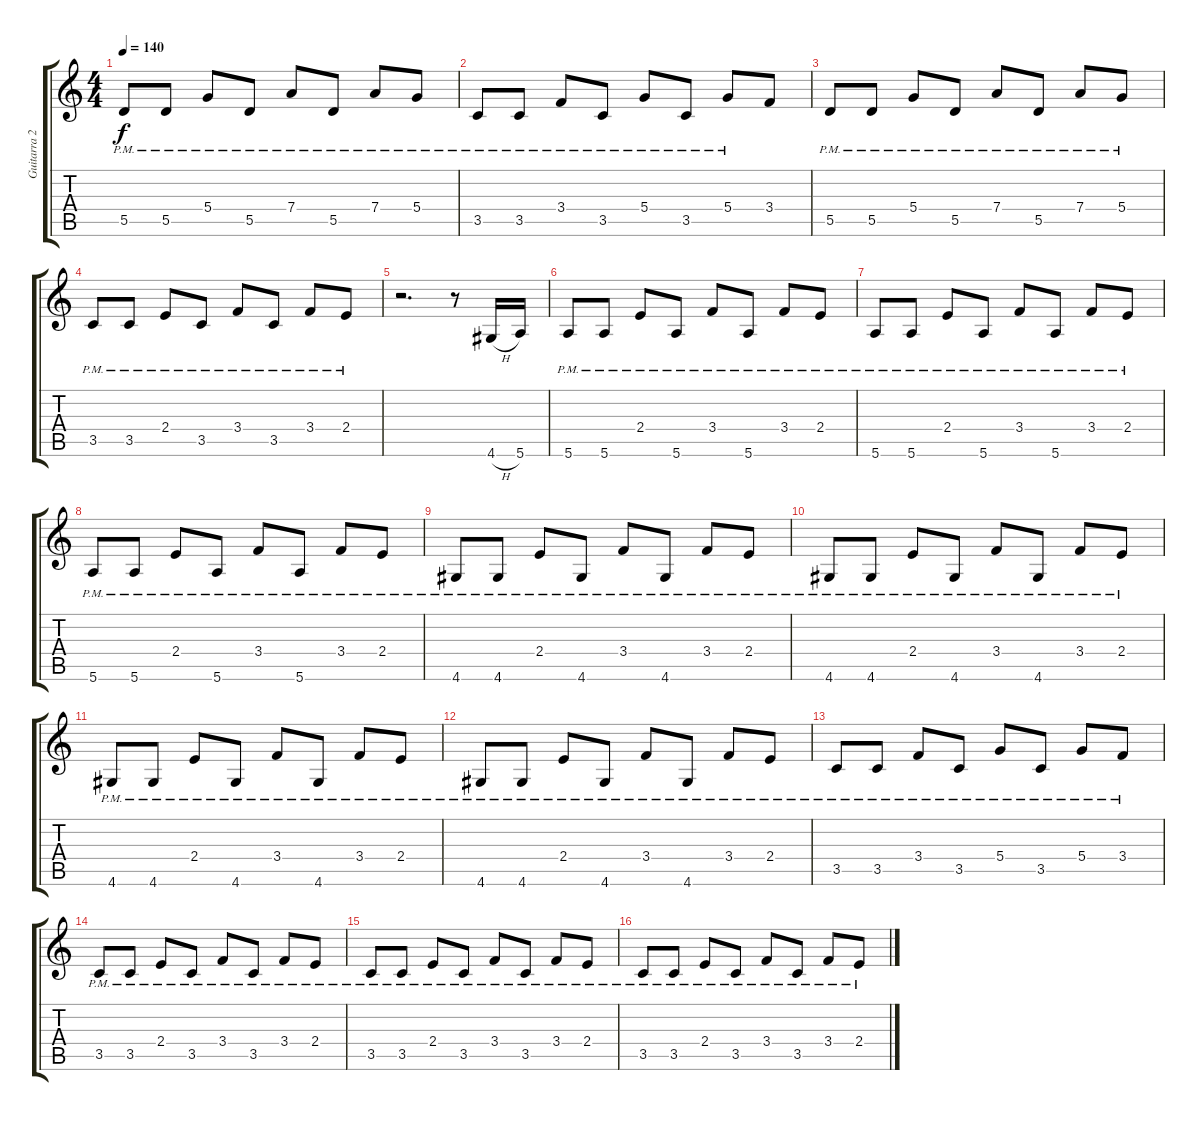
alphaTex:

\track ("Guitarra 2 Electrica" "Guitarra 2") {instrument electricguitarclean}
\staff {score tabs}
\tuning (E4 B3 G3 D3 A2 E2) {hide}
\ts (4 4)
\tempo 140
\clef g2
\ks c
5.5{pm}.8{dy f} 5.5{pm}.8 5.4{pm}.8 5.5{pm}.8 7.4{pm}.8 5.5{pm}.8 7.4{pm}.8 5.4{pm}.8 |
3.5{pm}.8 3.5{pm}.8 3.4{pm}.8 3.5{pm}.8 5.4{pm}.8 3.5{pm}.8 5.4{pm}.8 3.4.8 |
5.5{pm}.8 5.5{pm}.8 5.4{pm}.8 5.5{pm}.8 7.4{pm}.8 5.5{pm}.8 7.4{pm}.8 5.4{pm}.8 |
3.5{pm}.8 3.5{pm}.8 2.4{pm}.8 3.5{pm}.8 3.4{pm}.8 3.5{pm}.8 3.4{pm}.8 2.4{pm}.8 |
r.2{d} r.8 4.6{h}.16 5.6.16 |
5.6{pm}.8 5.6{pm}.8 2.4{pm}.8 5.6{pm}.8 3.4{pm}.8 5.6{pm}.8 3.4{pm}.8 2.4{pm}.8 |
5.6{pm}.8 5.6{pm}.8 2.4{pm}.8 5.6{pm}.8 3.4{pm}.8 5.6{pm}.8 3.4{pm}.8 2.4{pm}.8 |
5.6{pm}.8 5.6{pm}.8 2.4{pm}.8 5.6{pm}.8 3.4{pm}.8 5.6{pm}.8 3.4{pm}.8 2.4{pm}.8 |
4.6{pm}.8 4.6{pm}.8 2.4{pm}.8 4.6{pm}.8 3.4{pm}.8 4.6{pm}.8 3.4{pm}.8 2.4{pm}.8 |
4.6{pm}.8 4.6{pm}.8 2.4{pm}.8 4.6{pm}.8 3.4{pm}.8 4.6{pm}.8 3.4{pm}.8 2.4{pm}.8 |
4.6{pm}.8 4.6{pm}.8 2.4{pm}.8 4.6{pm}.8 3.4{pm}.8 4.6{pm}.8 3.4{pm}.8 2.4{pm}.8 |
4.6{pm}.8 4.6{pm}.8 2.4{pm}.8 4.6{pm}.8 3.4{pm}.8 4.6{pm}.8 3.4{pm}.8 2.4{pm}.8 |
3.5{pm}.8 3.5{pm}.8 3.4{pm}.8 3.5{pm}.8 5.4{pm}.8 3.5{pm}.8 5.4{pm}.8 3.4{pm}.8 |
3.5{pm}.8 3.5{pm}.8 2.4{pm}.8 3.5{pm}.8 3.4{pm}.8 3.5{pm}.8 3.4{pm}.8 2.4{pm}.8 |
3.5{pm}.8 3.5{pm}.8 2.4{pm}.8 3.5{pm}.8 3.4{pm}.8 3.5{pm}.8 3.4{pm}.8 2.4{pm}.8 |
3.5{pm}.8 3.5{pm}.8 2.4{pm}.8 3.5{pm}.8 3.4{pm}.8 3.5{pm}.8 3.4{pm}.8 2.4{pm}.8
